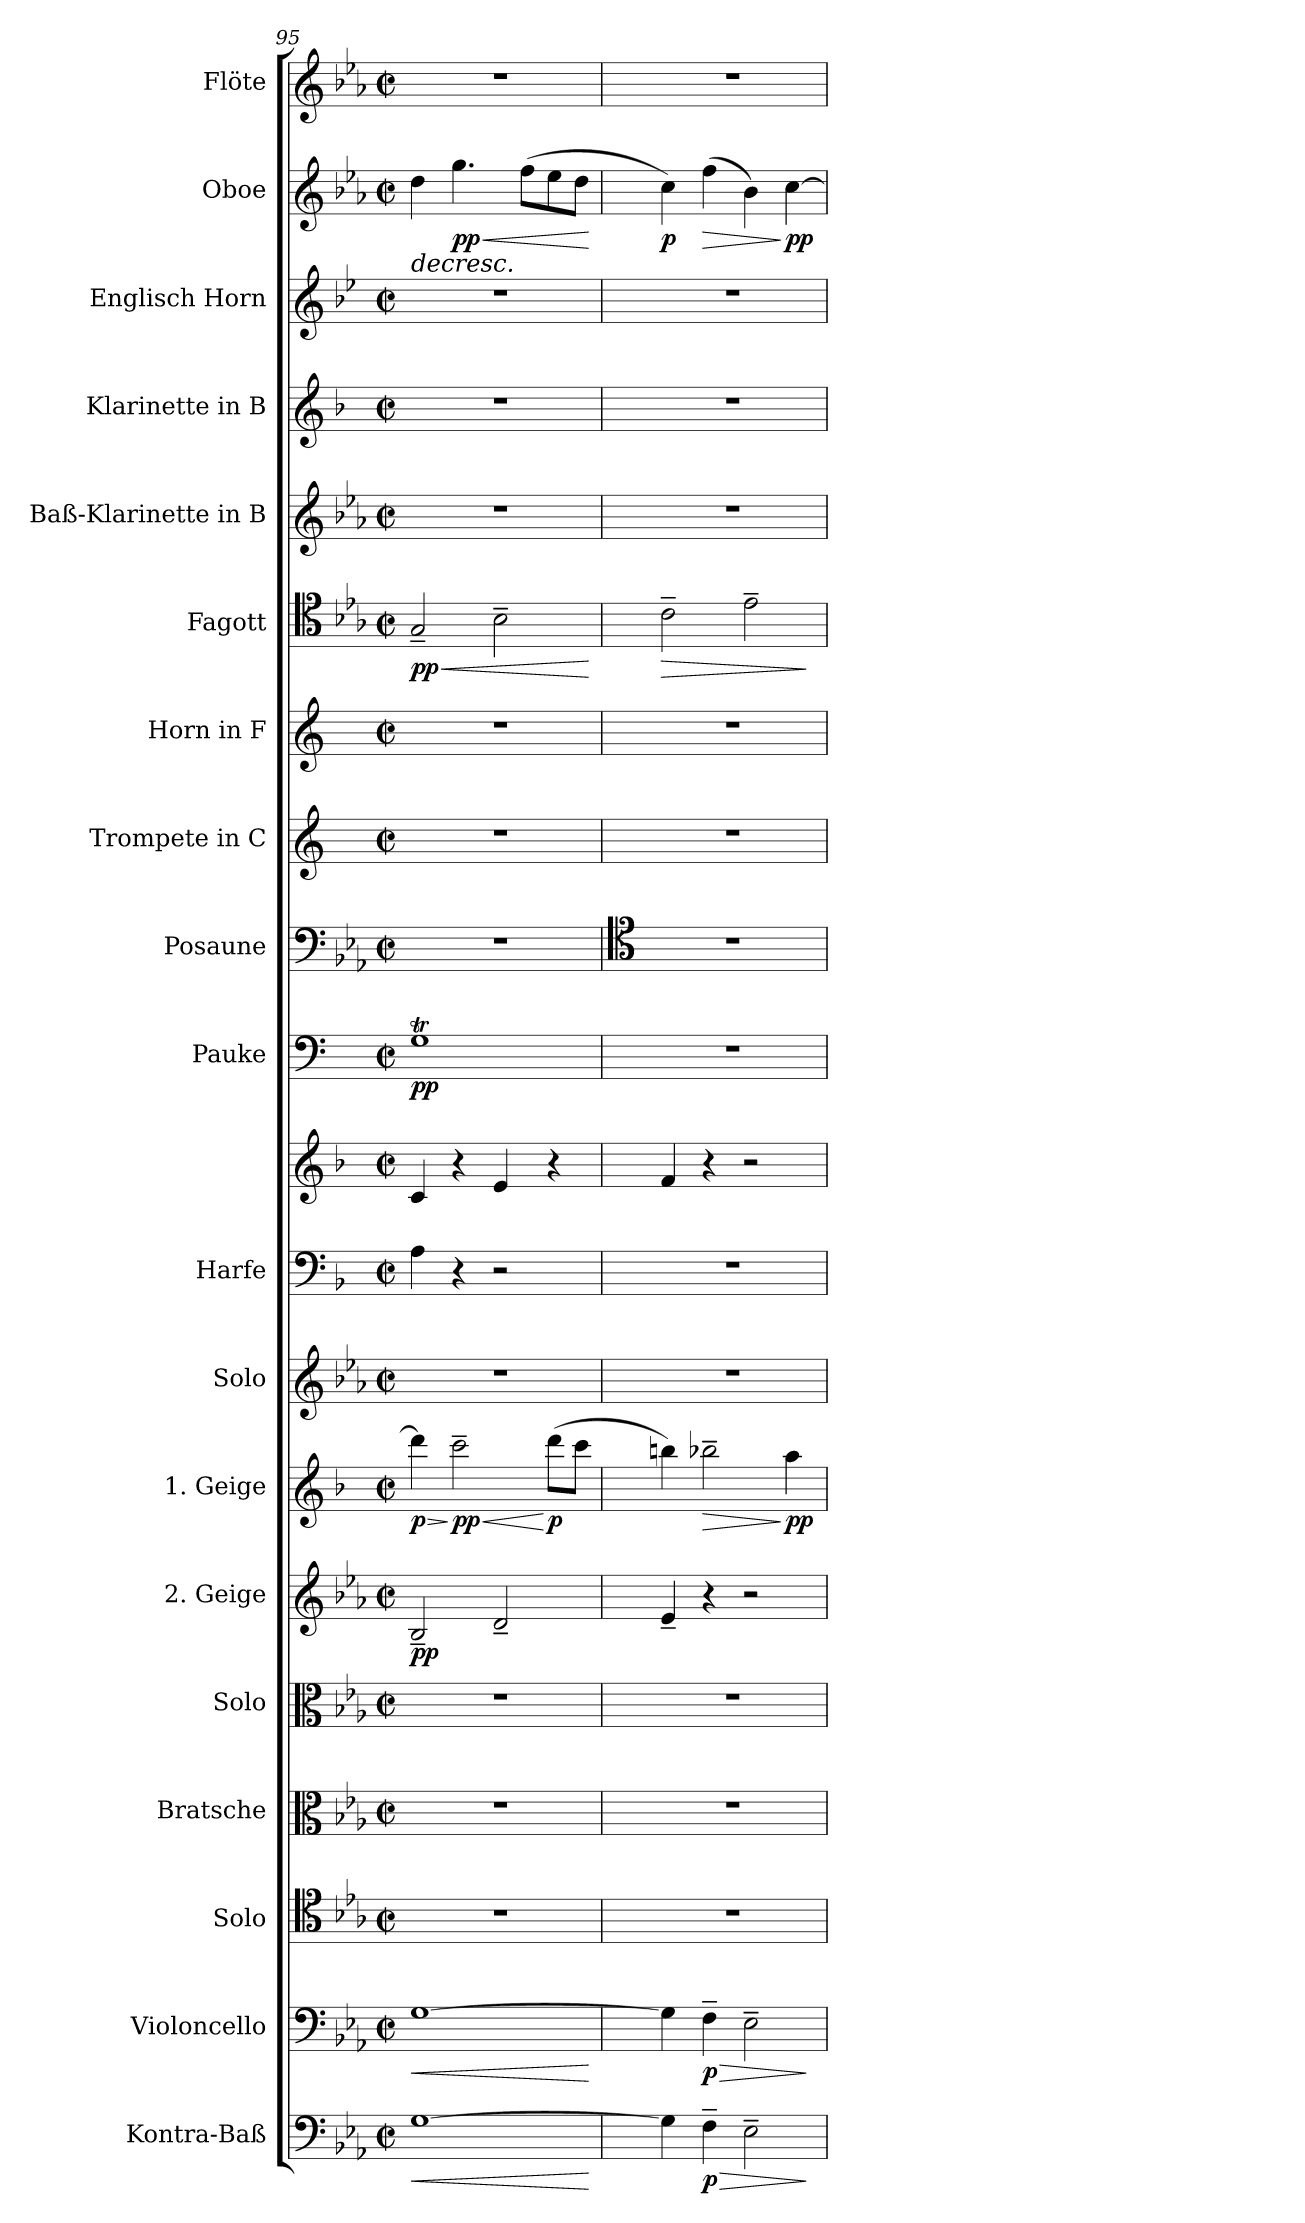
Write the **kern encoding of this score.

**kern	**dynam	**kern	**dynam	**kern	**kern	**kern	**kern	**dynam	**kern	**dynam	**kern	**kern	**kern	**kern	**dynam	**kern	**kern	**kern	**kern	**dynam	**kern	**kern	**kern	**kern	**dynam	**kern
*part19	*part19	*part18	*part18	*part17	*part16	*part15	*part14	*part14	*part13	*part13	*part12	*part11	*part11	*part10	*part10	*part9	*part8	*part7	*part6	*part6	*part5	*part4	*part3	*part2	*part2	*part1
*staff20	*staff20	*staff19	*staff19	*staff18	*staff17	*staff16	*staff15	*staff15	*staff14	*staff14	*staff13	*staff12	*staff11	*staff10	*staff10	*staff9	*staff8	*staff7	*staff6	*staff6	*staff5	*staff4	*staff3	*staff2	*staff2	*staff1
*I"Kontra-Baß	*	*I"Violoncello	*	*I"Solo	*I"Bratsche	*I"Solo	*I"2. Geige	*	*I"1. Geige	*	*I"Solo	*I"Harfe	*	*I"Pauke	*	*I"Posaune	*I"Trompete in C	*I"Horn in F	*I"Fagott	*	*I"Baß-Klarinette in B	*I"Klarinette in B	*I"Englisch Horn	*I"Oboe	*	*I"Flöte
*	*	*I'Vlc.	*	*I'Solo	*I'Br.	*I'Solo	*I'2. Gg	*	*I'1. Gg.	*	*I'Solo	*I'Hrf.	*	*I'Pk.	*	*I'Pos.	*I'Trp.	*I'Hr. F	*I'Fg.	*	*	*I'Kl. B	*I'E. H.	*I'Ob.	*	*I'Fl.
*clefF4	*	*clefF4	*	*clefC4	*clefC3	*clefC3	*clefG2	*	*clefG2	*	*clefG2	*clefF4	*clefG2	*clefF4	*	*clefF4	*clefG2	*clefG2	*clefC4	*	*clefG2	*clefG2	*clefG2	*clefG2	*	*clefG2
*ITrd7c12	*	*	*	*	*	*	*	*	*ITrd1c2	*	*	*ITrd1c2	*ITrd1c2	*	*	*	*	*ITrd4c7	*	*	*ITrd8c14	*ITrd1c2	*ITrd4c7	*	*	*
*k[b-e-a-]	*	*k[b-e-a-]	*	*k[b-e-a-]	*k[b-e-a-]	*k[b-e-a-]	*k[b-e-a-]	*	*k[b-e-a-]	*	*k[b-e-a-]	*k[b-e-a-]	*k[b-e-a-]	*k[]	*	*k[b-e-a-]	*k[]	*k[b-]	*k[b-e-a-]	*	*k[b-e-a-]	*k[b-e-a-]	*k[b-e-a-]	*k[b-e-a-]	*	*k[b-e-a-]
*M2/2	*	*M2/2	*	*M2/2	*M2/2	*M2/2	*M2/2	*	*M2/2	*	*M2/2	*M2/2	*M2/2	*M2/2	*	*M2/2	*M2/2	*M2/2	*M2/2	*	*M2/2	*M2/2	*M2/2	*M2/2	*	*M2/2
*met(c|)	*	*met(c|)	*	*met(c|)	*met(c|)	*met(c|)	*met(c|)	*	*met(c|)	*	*met(c|)	*met(c|)	*met(c|)	*met(c|)	*	*met(c|)	*met(c|)	*met(c|)	*met(c|)	*	*met(c|)	*met(c|)	*met(c|)	*met(c|)	*	*met(c|)
=95	=95	=95	=95	=95	=95	=95	=95	=95	=95	=95	=95	=95	=95	=95	=95	=95	=95	=95	=95	=95	=95	=95	=95	=95	=95	=95
!	!LO:HP:b	!	!LO:HP:b	!	!	!	!	!LO:DY:b	!	!LO:HP:b	!	!	!	!	!	!	!	!	!	!LO:HP:b	!	!	!	!	!LO:HP:b	!
!	!	!	!	!	!	!	!	!	!	!LO:DY:n=1:b	!	!	!	!	!LO:DY:b	!	!	!	!	!LO:DY:n=1:b	!	!	!	!	!	!
[1GG	<	[1G	<	1r	1r	1r	2B-~/	pp	4ccc\]	> p	1r	4G\	4B-/	1GT	pp	1r	1r	1r	2G~/	< pp	1r	1r	1r	4dd\	>	1r
!	!	!	!	!	!	!	!	!	!	!LO:HP:n=1:b	!	!	!	!	!	!	!	!	!	!	!	!	!	!	!LO:HP:b	!
!	!	!	!	!	!	!	!	!	!	!LO:DY:n=2:b	!	!	!	!	!	!	!	!	!	!	!	!	!	!	!LO:DY:n=1:b	!
.	.	.	.	.	.	.	.	.	2bb-~\	] < pp	.	4r	4r	.	.	.	.	.	.	.	.	.	.	4.gg\	< pp	.
.	.	.	.	.	.	.	2d~/	.	.	.	.	2r	4d/	.	.	.	.	.	2B-~\	.	.	.	.	.	.	.
.	.	.	.	.	.	.	.	.	.	.	.	.	.	.	.	.	.	.	.	.	.	.	.	(>8ff\L	]	.
!	!	!	!	!	!	!	!	!	!	!LO:DY:n=3:b	!	!	!	!	!	!	!	!	!	!	!	!	!	!	!	!
.	.	.	.	.	.	.	.	.	(>8ccc\L	[ p	.	.	4r	.	.	.	.	.	.	.	.	.	.	8ee-\	.	.
.	.	.	.	.	.	.	.	.	8bb-\J	.	.	.	.	.	.	.	.	.	.	.	.	.	.	8dd\J	.	.
.	[	.	[	.	.	.	.	.	.	.	.	.	.	.	.	.	.	.	.	[	.	.	.	.	[	.
!!LO:PB:g=z
=96	=96	=96	=96	=96	=96	=96	=96	=96	=96	=96	=96	=96	=96	=96	=96	=96	=96	=96	=96	=96	=96	=96	=96	=96	=96	=96
*	*	*	*	*	*	*	*	*	*	*	*	*	*	*	*	*clefC4	*	*	*	*	*	*	*	*	*	*
!	!	!	!	!	!	!	!	!	!	!	!	!	!	!	!	!	!	!	!	!LO:HP:b	!	!	!	!	!LO:DY:b	!
4GG\]	.	4G\]	.	1r	1r	1r	4e-~/	.	4aan\)	.	1r	1r	4e-/	1r	.	1r	1r	1r	2c~\	>	1r	1r	1r	4cc\)	p	1r
!	!LO:HP:b	!	!LO:HP:b	!	!	!	!	!	!	!LO:HP:b	!	!	!	!	!	!	!	!	!	!	!	!	!	!	!LO:HP:b	!
!	!LO:DY:n=1:b	!	!LO:DY:n=1:b	!	!	!	!	!	!	!	!	!	!	!	!	!	!	!	!	!	!	!	!	!	!	!
4FF~\	> p	4F~\	> p	.	.	.	4r	.	2aa-X~\	>	.	.	4r	.	.	.	.	.	.	.	.	.	.	(>4ff\	>	.
2EE-~\	.	2E-~\	.	.	.	.	2r	.	.	.	.	.	2r	.	.	.	.	.	2e-~\	.	.	.	.	4b-\)	.	.
!	!	!	!	!	!	!	!	!	!	!LO:DY:n=1:b	!	!	!	!	!	!	!	!	!	!	!	!	!	!	!LO:DY:n=1:b	!
.	.	.	.	.	.	.	.	.	4gg\	] pp	.	.	.	.	.	.	.	.	.	.	.	.	.	[4cc\	] pp	.
.	]	.	]	.	.	.	.	.	.	.	.	.	.	.	.	.	.	.	.	]	.	.	.	.	.	.
=	=	=	=	=	=	=	=	=	=	=	=	=	=	=	=	=	=	=	=	=	=	=	=	=	=	=
*-	*-	*-	*-	*-	*-	*-	*-	*-	*-	*-	*-	*-	*-	*-	*-	*-	*-	*-	*-	*-	*-	*-	*-	*-	*-	*-
